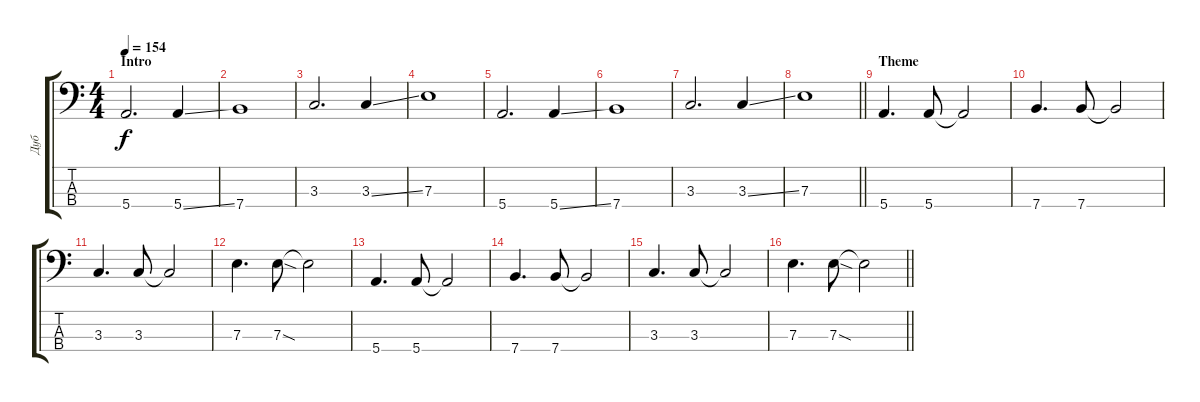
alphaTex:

\track ("Дуб" "Дуб") {instrument electricbassfinger}
\staff {score tabs}
\tuning (G2 D2 A1 E1) {hide}
\ts (4 4)
\section ("" "Intro")
\tempo 154
\clef f4
\ks c
5.4.2{d dy f instrument electricbassfinger} 5.4{ss}.4 |
7.4.1 |
3.3.2{d} 3.3{ss}.4 |
7.3.1 |
5.4.2{d} 5.4{ss}.4 |
7.4.1 |
3.3.2{d} 3.3{ss}.4 |
\barLineRight lightlight
7.3.1 |
\section ("" "Theme")
5.4.4{d} 5.4.8 5.4{t}.2 |
7.4.4{d} 7.4.8 7.4{t}.2 |
3.3.4{d} 3.3.8 3.3{t}.2 |
7.3.4{d} 7.3{sod}.8 7.3{t}.2 |
5.4.4{d} 5.4.8 5.4{t}.2 |
7.4.4{d} 7.4.8 7.4{t}.2 |
3.3.4{d} 3.3.8 3.3{t}.2 |
\barLineRight lightlight
7.3.4{d} 7.3{sod}.8 7.3{t}.2
